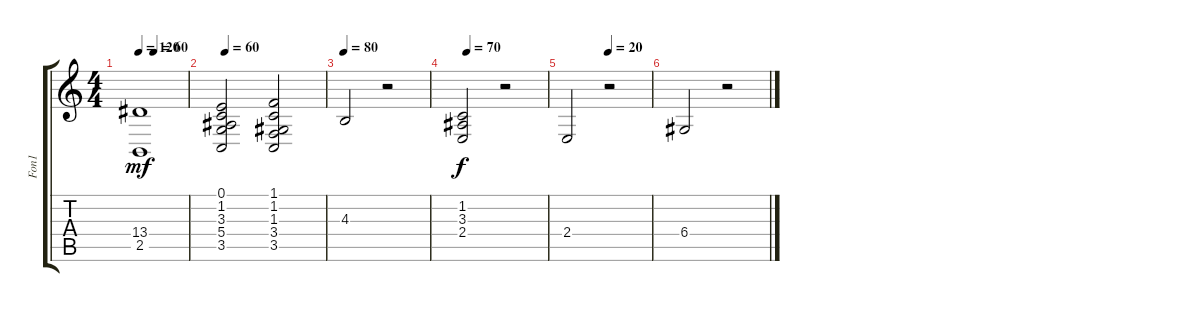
\track ("Fon1" "Fon1") {instrument stringensemble1}
\staff {score tabs}
\tuning (E4 B3 G3 D3 A2 E2) {hide}
\ts (4 4)
\tempo 120
\tempo (60 0.3125)
\clef g2
\ks c
(13.4 2.5).1{dy mf} |
\tempo 60
(0.1 1.2 3.3 5.4 3.5).2 (1.1 1.2 1.3 3.4 3.5).2 |
\tempo 80
4.3.2 r.2 |
\tempo (70 0.0625)
(1.2 3.3 2.4).2{dy f} r.2 |
\tempo (20 0.5)
2.4.2 r.2 |
6.4.2 r.2
